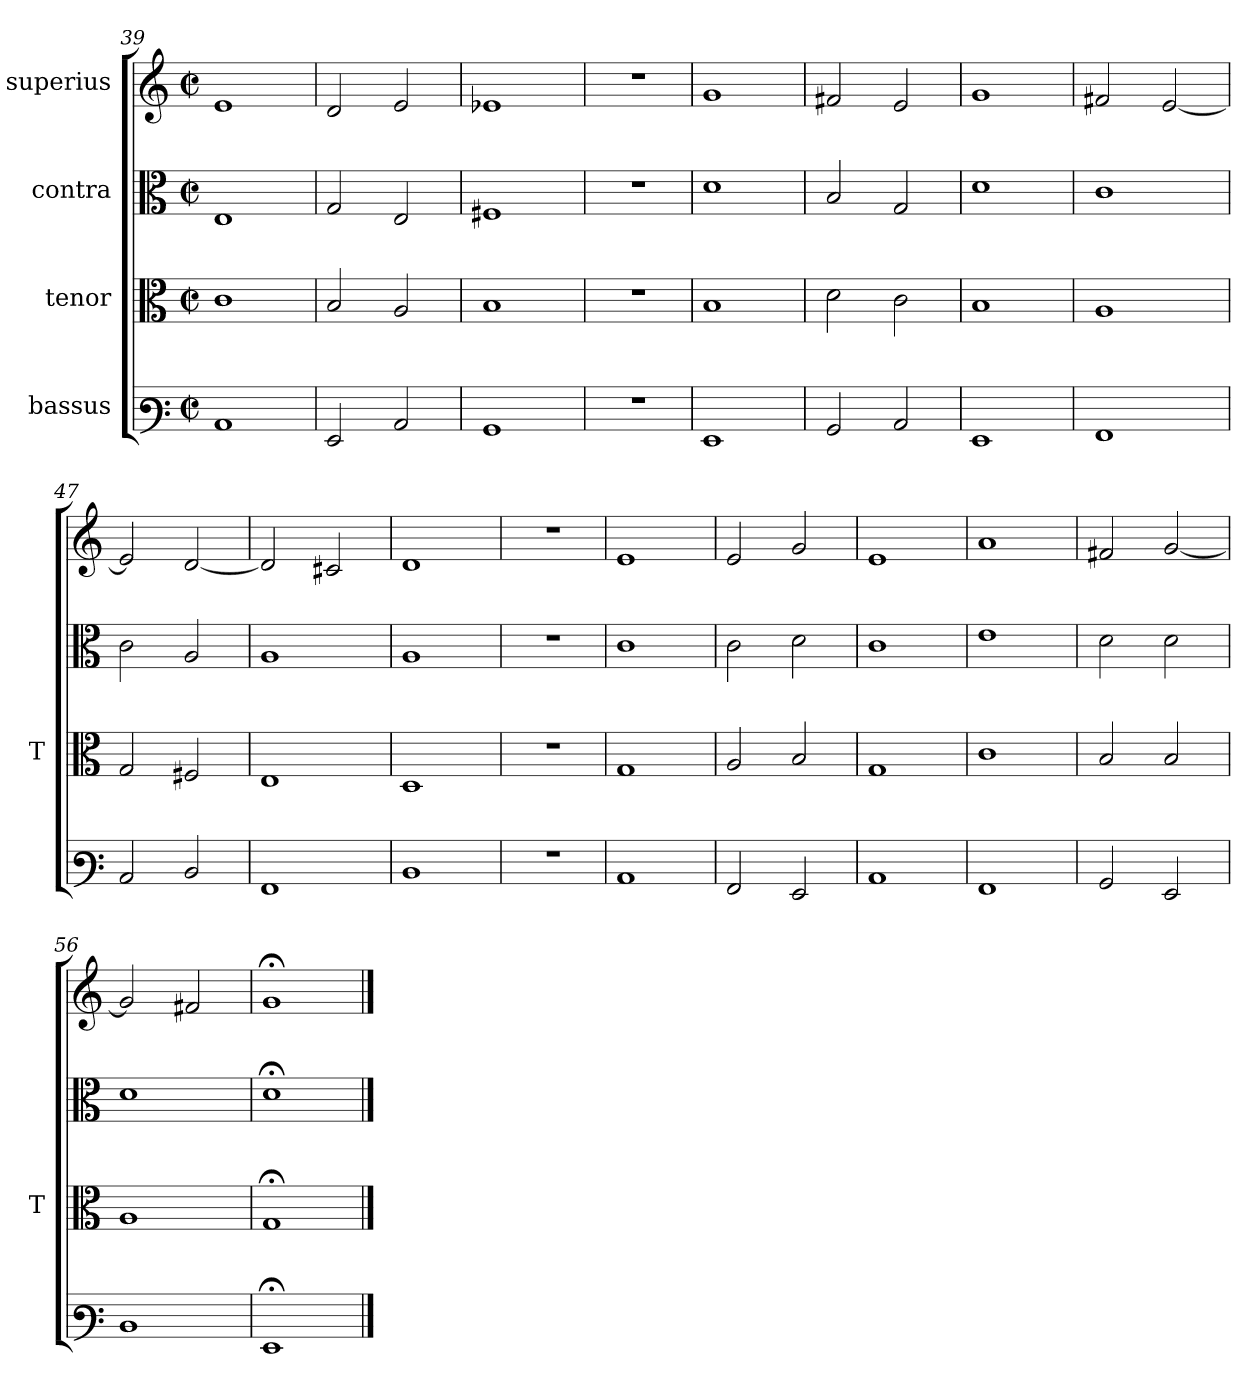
**kern	**kern	**kern	**kern
*part4	*part3	*part2	*part1
*staff4	*staff3	*staff2	*staff1
*I"bassus	*I"tenor	*I"contra	*I"superius
*	*I'T	*	*
*clefF3	*clefC3	*clefC3	*clefG2
*M2/2	*M2/2	*M2/2	*M2/2
*met(c|)	*met(c|)	*met(c|)	*met(c|)
=39	=39	=39	=39
1C	1c	1E	1e
=40	=40	=40	=40
2GG	2B	2G	2d
2C	2A	2E	2e
=41	=41	=41	=41
1BB	1B	1F#X	1e-X
=42	=42	=42	=42
1r	1r	1r	1r
=43	=43	=43	=43
1GG	1B	1d	1g
=44	=44	=44	=44
2BB	2d	2B	2f#X
2C	2c	2G	2e
=45	=45	=45	=45
1GG	1B	1d	1g
=46	=46	=46	=46
1AA	1A	1c	2f#X
.	.	.	[2e
=47	=47	=47	=47
2C	2G	2c	2e]
2D	2F#X	2A	[2d
=48	=48	=48	=48
1AA	1E	1A	2d]
.	.	.	2c#X
=49	=49	=49	=49
1D	1D	1A	1d
=50	=50	=50	=50
1r	1r	1r	1r
=51	=51	=51	=51
1C	1G	1c	1e
=52	=52	=52	=52
2AA	2A	2c	2e
2GG	2B	2d	2g
=53	=53	=53	=53
1C	1G	1c	1e
=54	=54	=54	=54
1AA	1c	1e	1a
=55	=55	=55	=55
2BB	2B	2d	2f#X
2GG	2B	2d	[2g
=56	=56	=56	=56
1D	1A	1d	2g]
.	.	.	2f#X
=57	=57	=57	=57
1GG;<	1G;<	1d;<	1g;<
==	==	==	==
*-	*-	*-	*-
